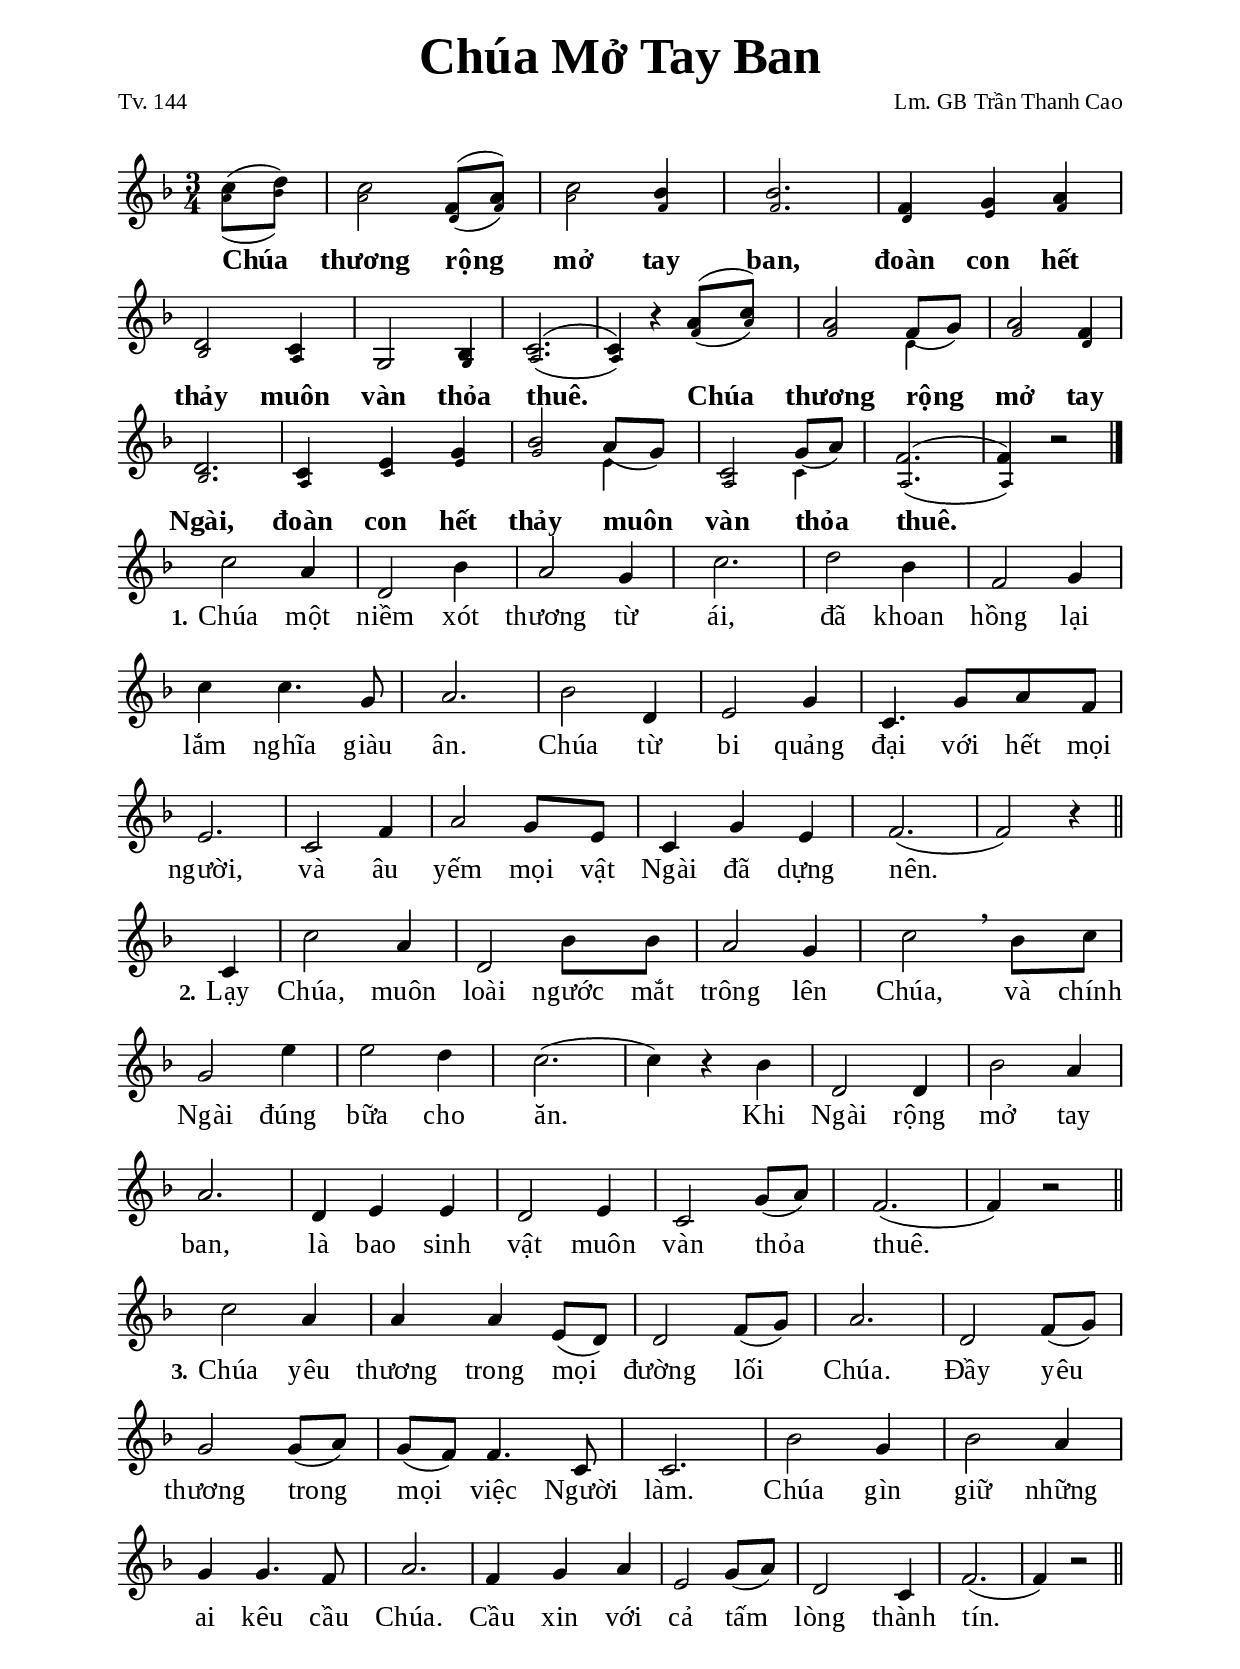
% Cài đặt chung
\version "2.22.1"
\include "english.ly"

\header {
  title = \markup { \fontsize #3 "Chúa Mở Tay Ban" }
  poet = "Tv. 144"
  composer = "Lm. GB Trần Thanh Cao"
  arranger = " "
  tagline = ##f
}

% Nhạc điệp khúc
nhacDiepKhucSop = \relative c'' {
  \partial 4 c8 _(d) |
  c2 f,8 _(a) |
  c2 bf4 |
  bf2. |
  f4 g a |
  d,2 c4 |
  g2 bf4 |
  c2. ^( |
  c4) r a'8 _(c) |
  a2 f8 _(g) |
  a2 f4 |
  d2. |
  c4 e g |
  bf2 a8 _(g) |
  c,2 g'8 _(a) |
  f2. ^( |
  f4) r2 \bar "|."
}

nhacDiepKhucBas = \relative c'' {
  \partial 4 a8 ^(bf) |
  a2 d,8 ^(f) |
  a2 f4 |
  f2. |
  d4 e f |
  bf,2 a4 |
  g2 g4 |
  a2. _( |
  a4) r f'8 ^(a) |
  f2 d4 |
  f2 d4 |
  bf2. |
  a4 c e |
  g2 e4 |
  a,2 c4 |
  a2. _( |
  a4) r2
}

% Nhạc phiên khúc
nhacPhienKhucMot = \relative c'' {
  c2 a4 |
  d,2 bf'4 |
  a2 g4 |
  c2. |
  d2 bf4 |
  f2 g4 |
  c4 c4. g8 |
  a2. |
  bf2 d,4 |
  e2 g4 |
  c,4. g'8 a f |
  e2. |
  c2 f4 |
  a2 g8 e |
  c4 g' e |
  f2. ( |
  f2) r4 \bar "||"
}

nhacPhienKhucHai = \relative c' {
  \partial 4 c4 |
  c'2 a4 |
  d,2 bf'8 bf |
  a2 g4 |
  c2 \breathe bf8 c |
  g2 e'4 |
  e2 d4 |
  c2. ( |
  c4) r bf |
  d,2 d4 |
  bf'2 a4 |
  a2. |
  d,4 e e |
  d2 e4 |
  c2 g'8 (a) |
  f2. ( |
  f4) r2 \bar "||"
}

nhacPhienKhucBa = \relative c'' {
  c2 a4 |
  a a e8 (d) |
  d2 f8 (g) |
  a2. |
  d,2 f8 (g) |
  g2 g8 (a) |
  g (f) f4. c8 |
  c2. |
  bf'2 g4 |
  bf2 a4 |
  g g4. f8 |
  a2. |
  f4 g a |
  e2 g8 (a) |
  d,2 c4 |
  f2. ( |
  f4) r2 \bar "||"
}

% Lời điệp khúc
loiDiepKhuc = \lyricmode {
  Chúa thương rộng mở tay ban,
  đoàn con hết thảy muôn vàn thỏa thuê.
  Chúa thương rộng mở tay Ngài,
  đoàn con hết thảy muôn vàn thỏa thuê.
}

% Lời phiên khúc
loiPhienKhucMot = \lyricmode {
  \set stanza = #"1."
  Chúa một niềm xót thương từ ái,
  đã khoan hồng lại lắm nghĩa giàu ân.
  Chúa từ bi quảng đại với hết mọi người,
  và âu yếm mọi vật Ngài đã dựng nên.
}

loiPhienKhucHai = \lyricmode {
  \set stanza = #"2."
  Lạy Chúa, muôn loài ngước mắt trông lên Chúa,
  và chính Ngài đúng bữa cho ăn.
  Khi Ngài rộng mở tay ban,
  là bao sinh vật muôn vàn thỏa thuê.
}

loiPhienKhucBa = \lyricmode {
  \set stanza = #"3."
  Chúa yêu thương trong mọi đường lối Chúa.
  Đầy yêu thương trong mọi việc Người làm.
  Chúa gìn giữ những ai kêu cầu Chúa.
  Cầu xin với cả tấm lòng thành tín.
}


% Dàn trang
\paper {
  #(set-paper-size "a4")
  top-margin = 10\mm
  bottom-margin = 10\mm
  left-margin = 20\mm
  right-margin = 20\mm
  indent = #0
  #(define fonts
    (make-pango-font-tree
      "Liberation Serif"
      "Liberation Serif"
      "Liberation Serif"
      (/ 20 20)))
  page-count = #1
  system-system-spacing = #'((basic-distance . 12))
  score-system-spacing = #'((basic-distance . 12))
}

% Thiết lập tông và nhịp
TongNhip = { \key f \major \time 3/4 }

% Đổi kích thước nốt cho bè phụ
notBePhu =
#(define-music-function (font-size music) (number? ly:music?)
   (for-some-music
     (lambda (m)
       (if (music-is-of-type? m 'rhythmic-event)
           (begin
             (set! (ly:music-property m 'tweaks)
                   (cons `(font-size . ,font-size)
                         (ly:music-property m 'tweaks)))
             #t)
           #f))
     music)
   music)

\score {
  \new ChoirStaff <<
    \new Staff = diepKhuc \with {
        \consists "Merge_rests_engraver"
        %\magnifyStaff #(magstep +1)
        printPartCombineTexts = ##f
      }
      <<
      \new Voice \TongNhip \partCombine 
        \nhacDiepKhucSop
        \notBePhu -3 { \nhacDiepKhucBas }
      \new NullVoice = nhacThamChieu \nhacDiepKhucSop
      \new Lyrics \lyricsto nhacThamChieu \loiDiepKhuc
      >>
  >>
  \layout {
    \override Lyrics.LyricText.font-series = #'bold
    \override Lyrics.LyricText.font-size = #+2
    \override Lyrics.LyricSpace.minimum-distance = #3.0
    \override Score.BarNumber.break-visibility = ##(#f #f #f)
    \override Score.SpacingSpanner.uniform-stretching = ##t
  }
}

\score {
  \new ChoirStaff <<
    \new Staff = phienKhuc \with {
        %\magnifyStaff #(magstep +1)
      }
      <<
      \new Voice = beSop {
        \key f \major \time 3/4 \nhacPhienKhucMot
      }
    >>
    \new Lyrics \lyricsto beSop \loiPhienKhucMot
  >>
  \layout {
    \override Staff.TimeSignature.transparent = ##t
    \override Lyrics.LyricText.font-size = #+2
    \override Lyrics.LyricSpace.minimum-distance = #2.5
    \override Score.BarNumber.break-visibility = ##(#f #f #f)
    \override Score.SpacingSpanner.uniform-stretching = ##t
  }
}

\score {
  \new ChoirStaff <<
    \new Staff = phienKhuc \with {
        %\magnifyStaff #(magstep +1)
      }
      <<
      \new Voice = beSop {
        \key f \major \time 3/4 \nhacPhienKhucHai
      }
    >>
    \new Lyrics \lyricsto beSop \loiPhienKhucHai
  >>
  \layout {
    \override Staff.TimeSignature.transparent = ##t
    \override Lyrics.LyricText.font-size = #+2
    \override Lyrics.LyricSpace.minimum-distance = #2.5
    \override Score.BarNumber.break-visibility = ##(#f #f #f)
    \override Score.SpacingSpanner.uniform-stretching = ##t
  }
}

\score {
  \new ChoirStaff <<
    \new Staff = phienKhuc \with {
        %\magnifyStaff #(magstep +1)
      }
      <<
      \new Voice = beSop {
        \key f \major \time 3/4 \nhacPhienKhucBa
      }
    >>
    \new Lyrics \lyricsto beSop \loiPhienKhucBa
  >>
  \layout {
    \override Staff.TimeSignature.transparent = ##t
    \override Lyrics.LyricText.font-size = #+2
    \override Lyrics.LyricSpace.minimum-distance = #2.5
    \override Score.BarNumber.break-visibility = ##(#f #f #f)
    \override Score.SpacingSpanner.uniform-stretching = ##t
  }
}